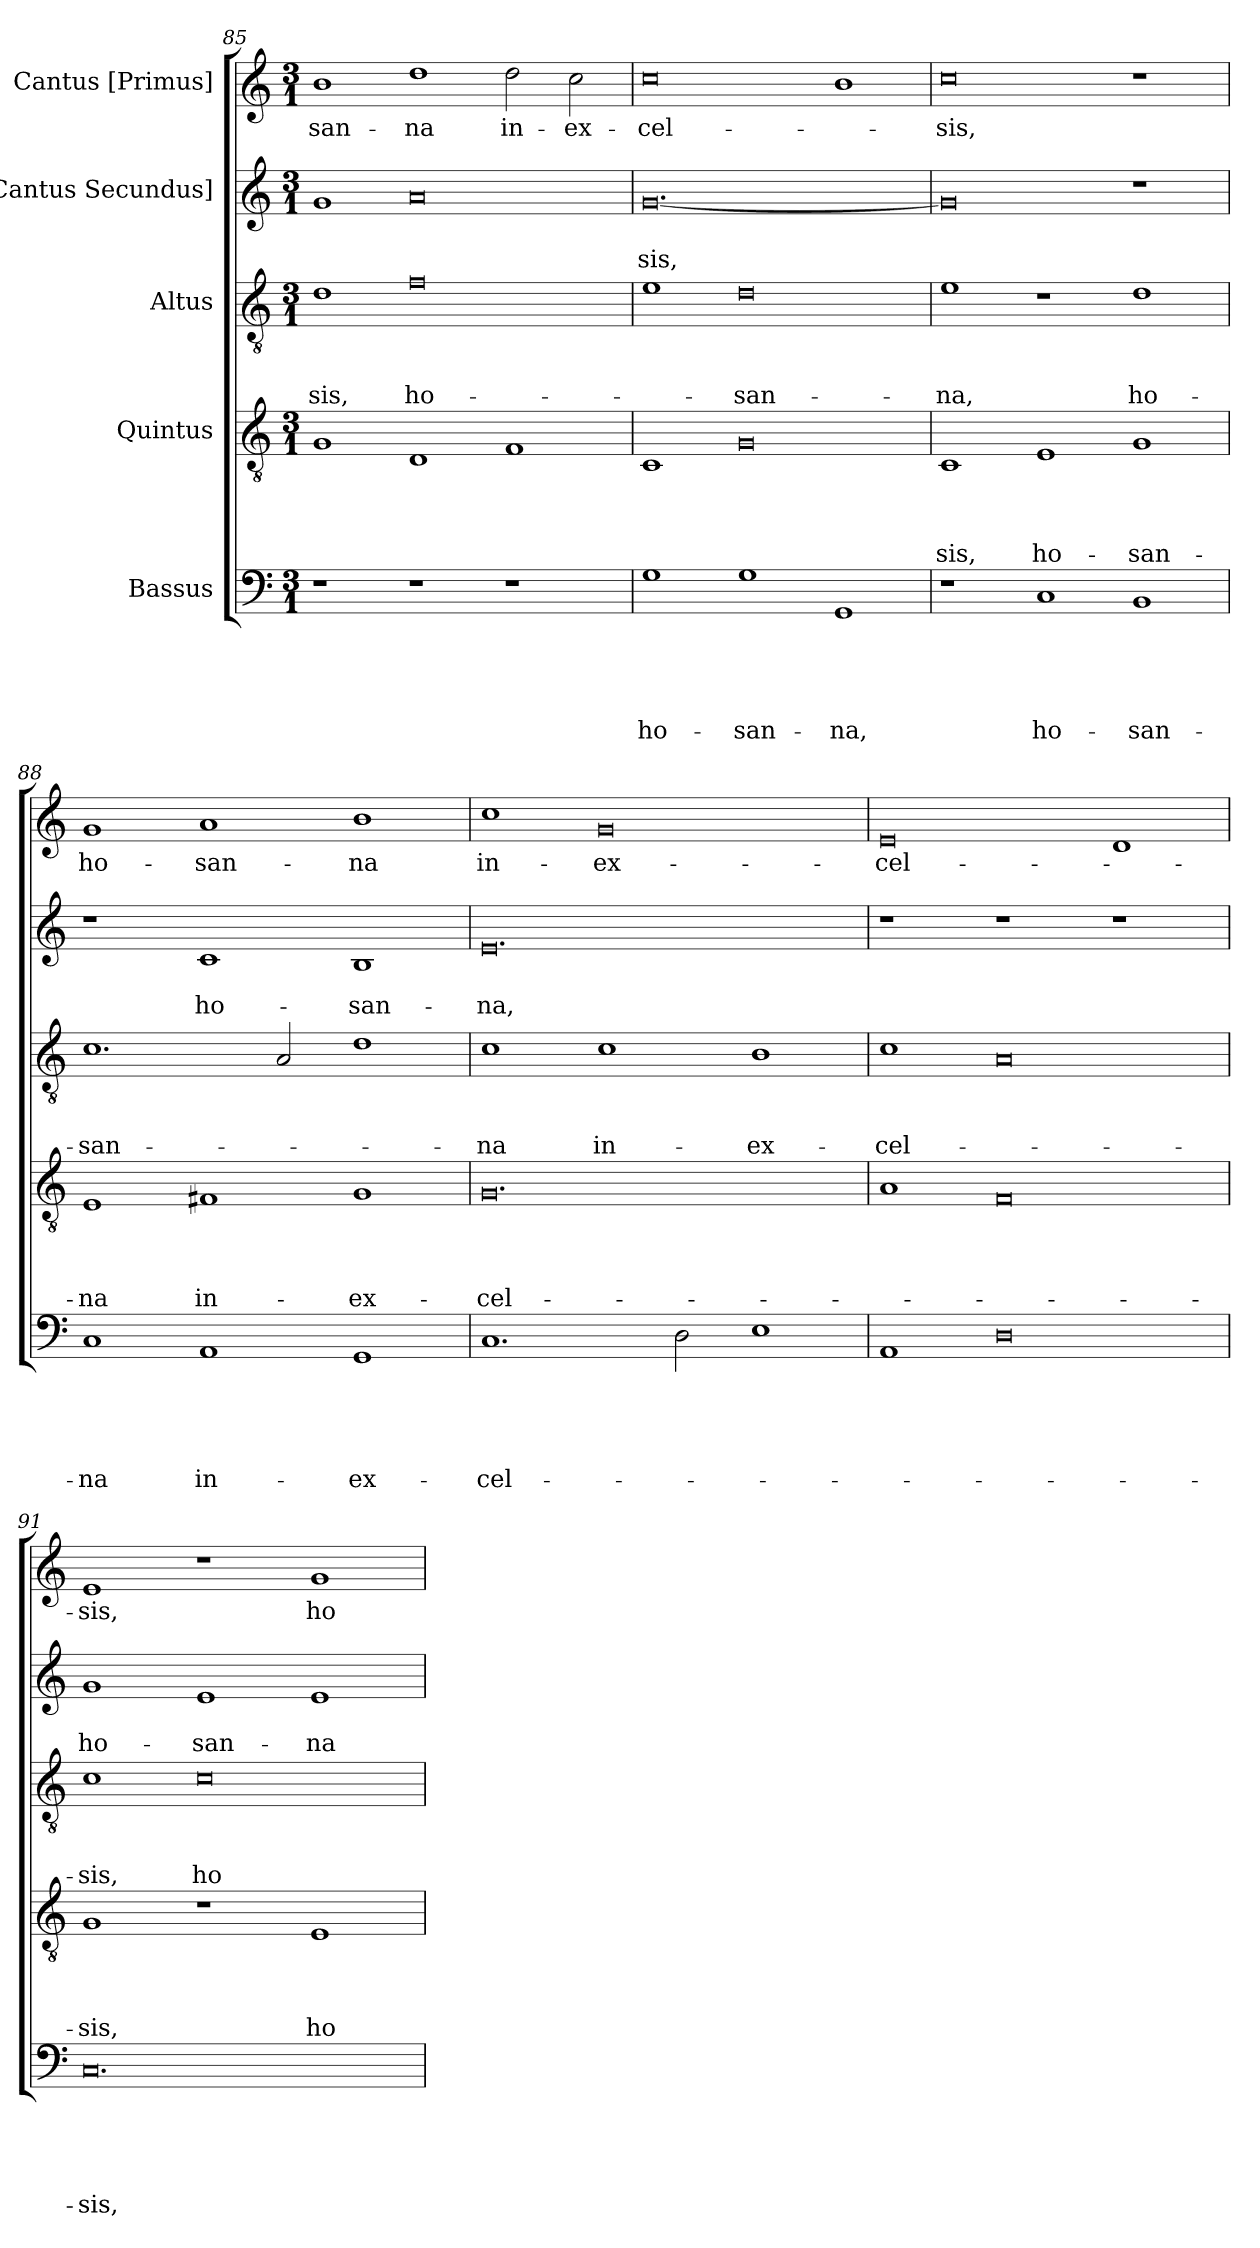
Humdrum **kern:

**kern	**text	**text	**text	**text	**text	**kern	**text	**text	**text	**text	**kern	**text	**text	**text	**kern	**text	**text	**kern	**text
*part5	*part5	*part5	*part5	*part5	*part5	*part4	*part4	*part4	*part4	*part4	*part3	*part3	*part3	*part3	*part2	*part2	*part2	*part1	*part1
*staff5	*staff5	*staff5	*staff5	*staff5	*staff5	*staff4	*staff4	*staff4	*staff4	*staff4	*staff3	*staff3	*staff3	*staff3	*staff2	*staff2	*staff2	*staff1	*staff1
*I"Bassus	*	*	*	*	*	*I"Quintus	*	*	*	*	*I"Altus	*	*	*	*I"[Cantus Secundus]	*	*	*I"Cantus [Primus]	*
*clefF4	*	*	*	*	*	*clefGv2	*	*	*	*	*clefGv2	*	*	*	*clefG2	*	*	*clefG2	*
*k[]	*	*	*	*	*	*k[]	*	*	*	*	*k[]	*	*	*	*k[]	*	*	*k[]	*
*M3/1	*	*	*	*	*	*M3/1	*	*	*	*	*M3/1	*	*	*	*M3/1	*	*	*M3/1	*
=85	=85	=85	=85	=85	=85	=85	=85	=85	=85	=85	=85	=85	=85	=85	=85	=85	=85	=85	=85
1r	.	.	.	.	.	1G/	.	.	.	.	1d\	.	.	-sis,	1g/	.	.	1b\	-san-
1r	.	.	.	.	.	1D/	.	.	.	.	0f\	.	.	ho-	0a/	.	.	1dd\	-na
1r	.	.	.	.	.	1F/	.	.	.	.	.	.	.	.	.	.	.	2dd\	in-
.	.	.	.	.	.	.	.	.	.	.	.	.	.	.	.	.	.	2cc\	ex-
=86	=86	=86	=86	=86	=86	=86	=86	=86	=86	=86	=86	=86	=86	=86	=86	=86	=86	=86	=86
1G\	.	.	.	.	ho-	1C/	.	.	.	.	1e\	.	.	.	[0.g/	.	-sis,	0cc\	-cel-
1G\	.	.	.	.	-san-	0G/	.	.	.	.	0d\	.	.	-san-	.	.	.	.	.
1GG/	.	.	.	.	-na,	.	.	.	.	.	.	.	.	.	.	.	.	1b\	.
=87	=87	=87	=87	=87	=87	=87	=87	=87	=87	=87	=87	=87	=87	=87	=87	=87	=87	=87	=87
1r	.	.	.	.	.	1C/	.	.	.	-sis,	1e\	.	.	-na,	0g/]	.	.	0cc\	-sis,
1C/	.	.	.	.	ho-	1E/	.	.	.	ho-	1r	.	.	.	.	.	.	.	.
1BB/	.	.	.	.	-san-	1G/	.	.	.	-san-	1d\	.	.	ho-	1r	.	.	1r	.
=88	=88	=88	=88	=88	=88	=88	=88	=88	=88	=88	=88	=88	=88	=88	=88	=88	=88	=88	=88
1C/	.	.	.	.	-na	1E/	.	.	.	-na	1.c\	.	.	-san-	1r	.	.	1g/	ho-
1AA/	.	.	.	.	in-	1F#X/	.	.	.	in-	.	.	.	.	1c/	.	ho-	1a/	-san-
.	.	.	.	.	.	.	.	.	.	.	2A/	.	.	.	.	.	.	.	.
1GG/	.	.	.	.	ex-	1G/	.	.	.	ex-	1d\	.	.	.	1B/	.	-san-	1b\	-na
=89	=89	=89	=89	=89	=89	=89	=89	=89	=89	=89	=89	=89	=89	=89	=89	=89	=89	=89	=89
1.C/	.	.	.	.	-cel-	0.G/	.	.	.	-cel-	1c\	.	.	-na	0.e/	.	-na,	1cc\	in-
.	.	.	.	.	.	.	.	.	.	.	1c\	.	.	in-	.	.	.	0g/	ex-
2D\	.	.	.	.	.	.	.	.	.	.	.	.	.	.	.	.	.	.	.
1E\	.	.	.	.	.	.	.	.	.	.	1B\	.	.	ex-	.	.	.	.	.
=90	=90	=90	=90	=90	=90	=90	=90	=90	=90	=90	=90	=90	=90	=90	=90	=90	=90	=90	=90
1AA/	.	.	.	.	.	1A/	.	.	.	.	1c\	.	.	-cel-	1r	.	.	0e/	-cel-
0D\	.	.	.	.	.	0F/	.	.	.	.	0A/	.	.	.	1r	.	.	.	.
.	.	.	.	.	.	.	.	.	.	.	.	.	.	.	1r	.	.	1d/	.
=91	=91	=91	=91	=91	=91	=91	=91	=91	=91	=91	=91	=91	=91	=91	=91	=91	=91	=91	=91
0.C/	.	.	.	.	-sis,	1G/	.	.	.	-sis,	1c\	.	.	-sis,	1g/	.	ho-	1e/	-sis,
.	.	.	.	.	.	1r	.	.	.	.	0c\	.	.	ho-	1e/	.	-san-	1r	.
.	.	.	.	.	.	1E/	.	.	.	ho-	.	.	.	.	1e/	.	-na	1g/	ho-
=	=	=	=	=	=	=	=	=	=	=	=	=	=	=	=	=	=	=	=
*-	*-	*-	*-	*-	*-	*-	*-	*-	*-	*-	*-	*-	*-	*-	*-	*-	*-	*-	*-
